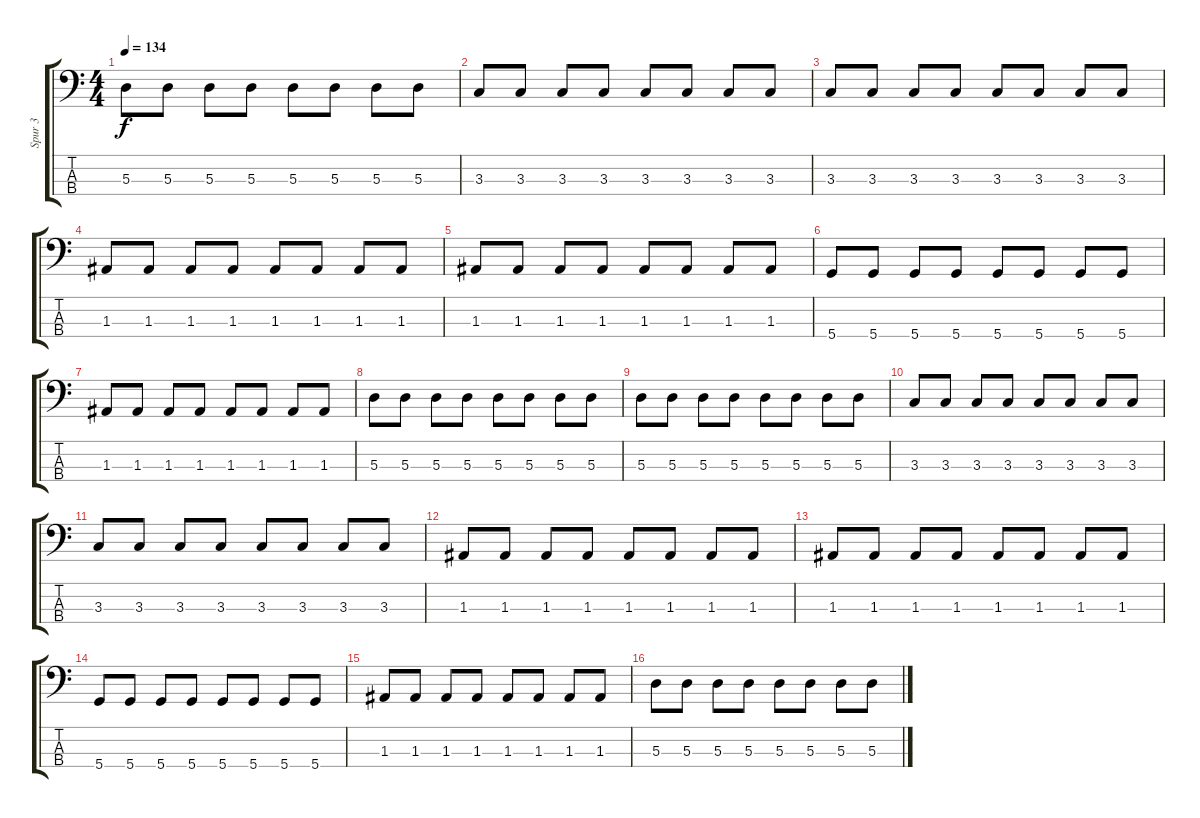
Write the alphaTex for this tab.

\track ("Spur 3" "Spur 3") {instrument electricbassfinger}
\staff {score tabs}
\tuning (G2 D2 A1 D1) {hide}
\ts (4 4)
\tempo 134
\clef f4
\ks c
5.3.8{dy f} 5.3.8 5.3.8 5.3.8 5.3.8 5.3.8 5.3.8 5.3.8 |
3.3.8 3.3.8 3.3.8 3.3.8 3.3.8 3.3.8 3.3.8 3.3.8 |
3.3.8 3.3.8 3.3.8 3.3.8 3.3.8 3.3.8 3.3.8 3.3.8 |
1.3.8 1.3.8 1.3.8 1.3.8 1.3.8 1.3.8 1.3.8 1.3.8 |
1.3.8 1.3.8 1.3.8 1.3.8 1.3.8 1.3.8 1.3.8 1.3.8 |
5.4.8 5.4.8 5.4.8 5.4.8 5.4.8 5.4.8 5.4.8 5.4.8 |
1.3.8 1.3.8 1.3.8 1.3.8 1.3.8 1.3.8 1.3.8 1.3.8 |
5.3.8 5.3.8 5.3.8 5.3.8 5.3.8 5.3.8 5.3.8 5.3.8 |
5.3.8 5.3.8 5.3.8 5.3.8 5.3.8 5.3.8 5.3.8 5.3.8 |
3.3.8 3.3.8 3.3.8 3.3.8 3.3.8 3.3.8 3.3.8 3.3.8 |
3.3.8 3.3.8 3.3.8 3.3.8 3.3.8 3.3.8 3.3.8 3.3.8 |
1.3.8 1.3.8 1.3.8 1.3.8 1.3.8 1.3.8 1.3.8 1.3.8 |
1.3.8 1.3.8 1.3.8 1.3.8 1.3.8 1.3.8 1.3.8 1.3.8 |
5.4.8 5.4.8 5.4.8 5.4.8 5.4.8 5.4.8 5.4.8 5.4.8 |
1.3.8 1.3.8 1.3.8 1.3.8 1.3.8 1.3.8 1.3.8 1.3.8 |
5.3.8 5.3.8 5.3.8 5.3.8 5.3.8 5.3.8 5.3.8 5.3.8
